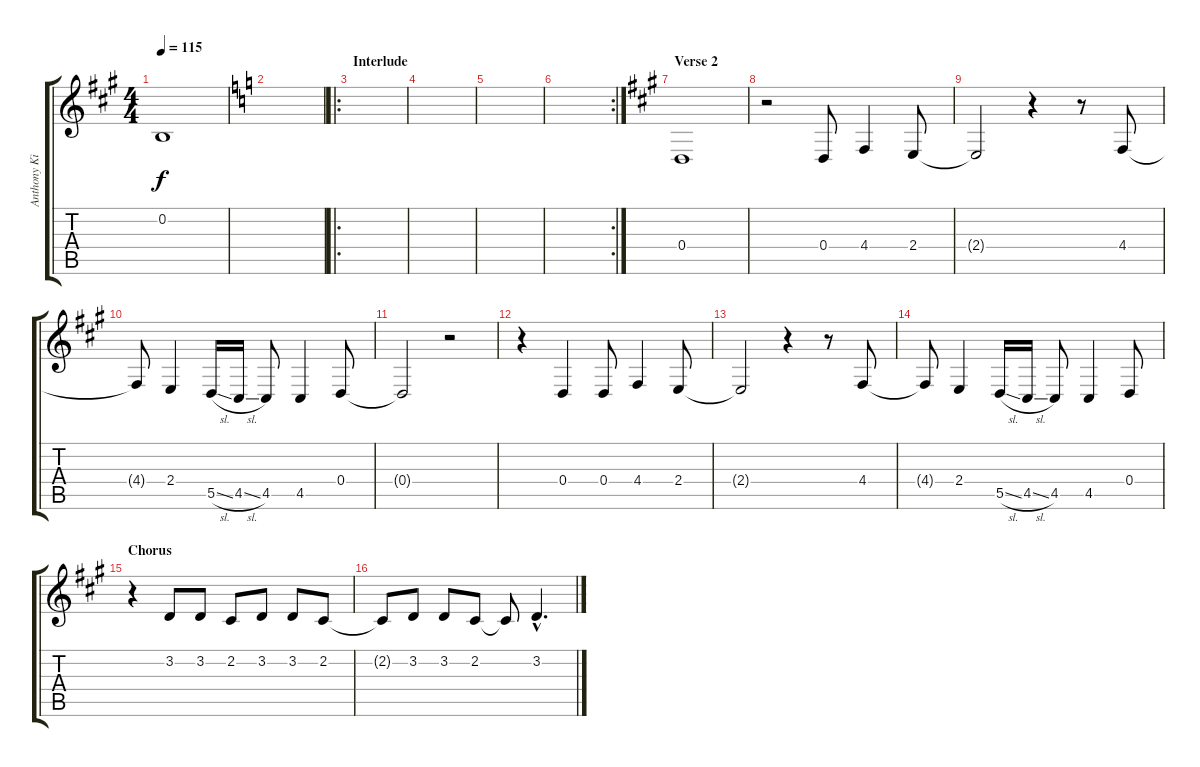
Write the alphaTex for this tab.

\track ("Anthony Kiedis" "Anthony Ki") {instrument clarinet}
\staff {score tabs}
\tuning (E4 B3 G3 D3 A2 E2) {hide}
\ts (4 4)
\tempo 115
\clef g2
\ks a
0.2{t}.1{dy f} |
\ks c
|
\ro
\section ("" "Interlude")
|
|
|
\rc 2
|
\section ("" "Verse 2")
\ks a
0.4.1 |
r.2 0.4.8 4.4.4 2.4.8 |
2.4{t}.2 r.4 r.8 4.4.8 |
4.4{t}.8 2.4.4 5.5{sl}.16 4.5{sl}.16 4.5.8 4.5.4 0.4.8 |
0.4{t}.2 r.2 |
r.4 0.4.4 0.4.8 4.4.4 2.4.8 |
2.4{t}.2 r.4 r.8 4.4.8 |
4.4{t}.8 2.4.4 5.5{sl}.16 4.5{sl}.16 4.5.8 4.5.4 0.4.8 |
\section ("" "Chorus")
r.4 3.2.8 3.2.8 2.2.8 3.2.8 3.2.8 2.2.8 |
2.2{t}.8 3.2.8 3.2.8 2.2.8 2.2{t}.8 3.2{hac}.4{d}
